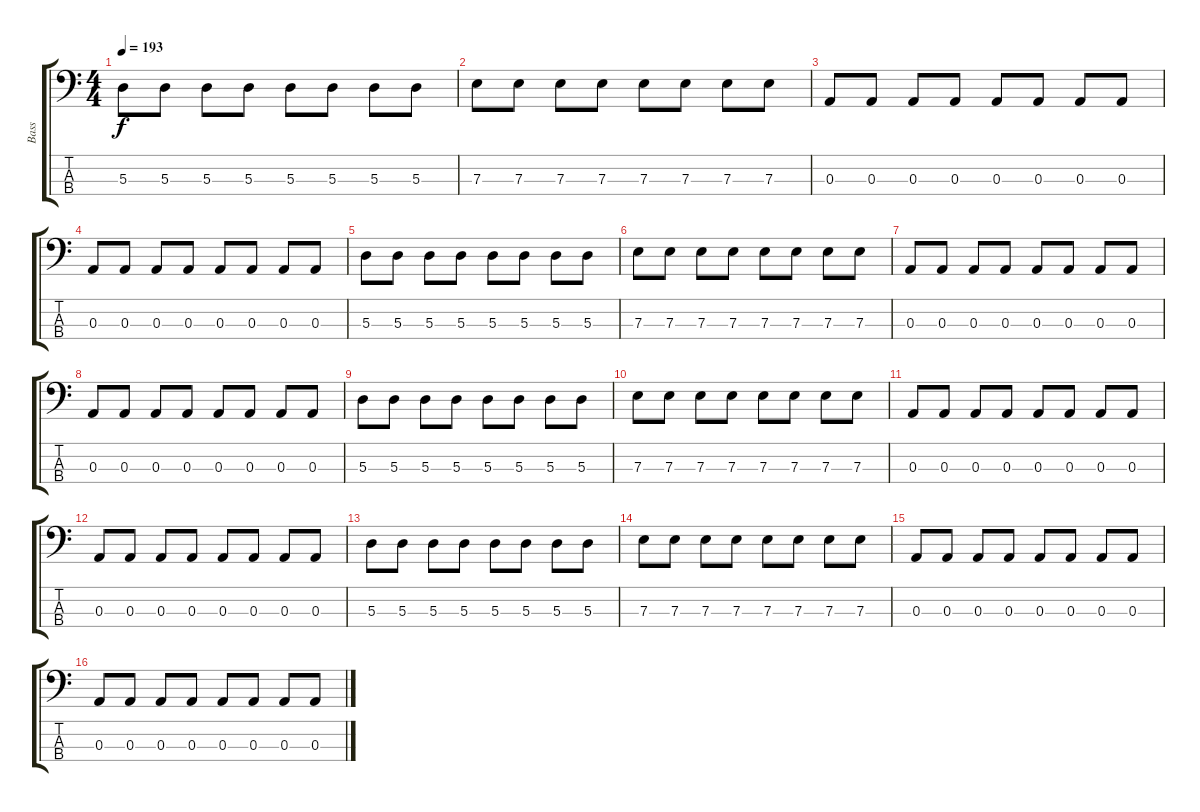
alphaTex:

\track ("Bass" "Bass") {instrument electricbasspick}
\staff {score tabs}
\tuning (G2 D2 A1 E1) {hide}
\ts (4 4)
\tempo 193
\clef f4
\ks c
5.3.8{dy f} 5.3.8 5.3.8 5.3.8 5.3.8 5.3.8 5.3.8 5.3.8 |
7.3.8 7.3.8 7.3.8 7.3.8 7.3.8 7.3.8 7.3.8 7.3.8 |
0.3.8 0.3.8 0.3.8 0.3.8 0.3.8 0.3.8 0.3.8 0.3.8 |
0.3.8 0.3.8 0.3.8 0.3.8 0.3.8 0.3.8 0.3.8 0.3.8 |
5.3.8 5.3.8 5.3.8 5.3.8 5.3.8 5.3.8 5.3.8 5.3.8 |
7.3.8 7.3.8 7.3.8 7.3.8 7.3.8 7.3.8 7.3.8 7.3.8 |
0.3.8 0.3.8 0.3.8 0.3.8 0.3.8 0.3.8 0.3.8 0.3.8 |
0.3.8 0.3.8 0.3.8 0.3.8 0.3.8 0.3.8 0.3.8 0.3.8 |
5.3.8 5.3.8 5.3.8 5.3.8 5.3.8 5.3.8 5.3.8 5.3.8 |
7.3.8 7.3.8 7.3.8 7.3.8 7.3.8 7.3.8 7.3.8 7.3.8 |
0.3.8 0.3.8 0.3.8 0.3.8 0.3.8 0.3.8 0.3.8 0.3.8 |
0.3.8 0.3.8 0.3.8 0.3.8 0.3.8 0.3.8 0.3.8 0.3.8 |
5.3.8 5.3.8 5.3.8 5.3.8 5.3.8 5.3.8 5.3.8 5.3.8 |
7.3.8 7.3.8 7.3.8 7.3.8 7.3.8 7.3.8 7.3.8 7.3.8 |
0.3.8 0.3.8 0.3.8 0.3.8 0.3.8 0.3.8 0.3.8 0.3.8 |
0.3.8 0.3.8 0.3.8 0.3.8 0.3.8 0.3.8 0.3.8 0.3.8
